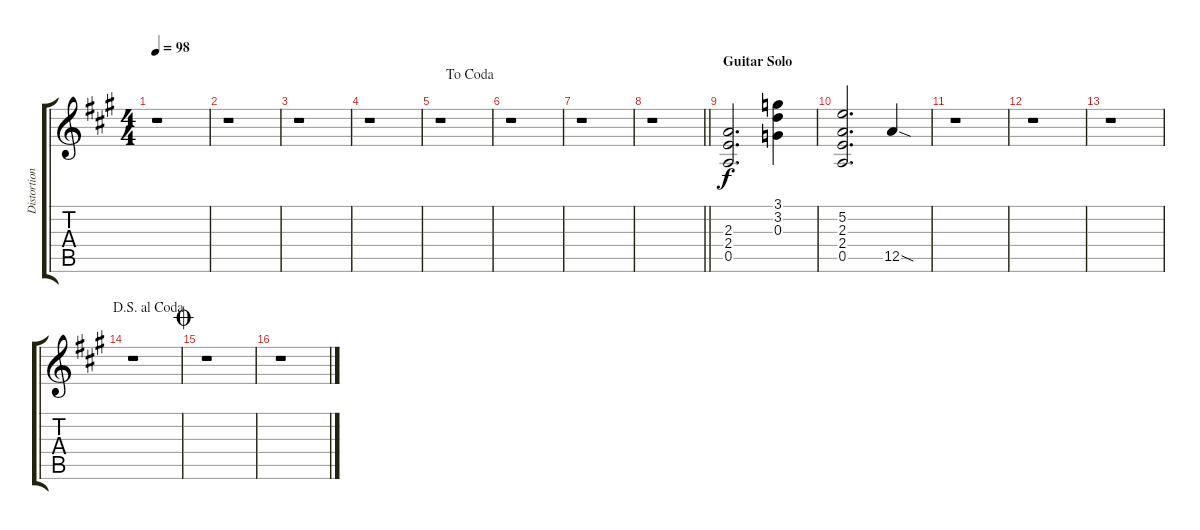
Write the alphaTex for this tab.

\track ("Distortion" "Distortion") {instrument distortionguitar}
\staff {score tabs}
\tuning (E4 B3 G3 D3 A2 E2) {hide}
\ts (4 4)
\tempo 98
\clef g2
\ks a
r.1{dy f} |
r.1 |
r.1 |
r.1 |
\jump dacoda
r.1 |
r.1 |
r.1 |
\barLineRight lightlight
r.1 |
\section ("" "Guitar Solo")
(2.3 2.4 0.5).2{d} (3.1 3.2 0.3).4 |
(5.2 2.3 2.4 0.5).2{d} 12.5{sod}.4 |
r.1 |
r.1 |
r.1 |
\jump dalsegnoalcoda
r.1 |
\jump coda
r.1 |
r.1
